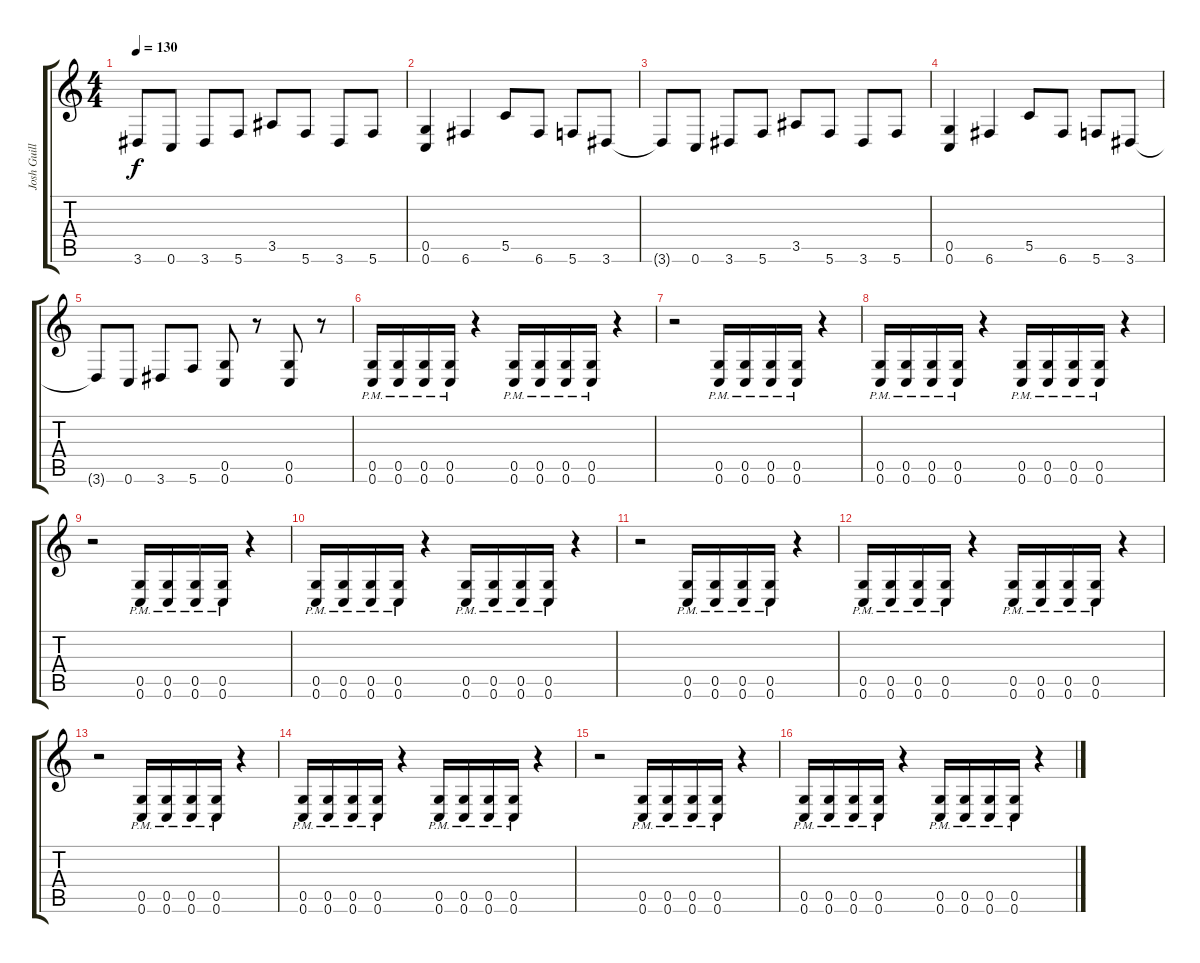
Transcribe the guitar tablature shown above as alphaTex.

\track ("Josh Guillaume" "Josh Guill") {instrument overdrivenguitar}
\staff {score tabs}
\tuning (D4 A3 F3 C3 G2 C2) {hide}
\ts (4 4)
\tempo 130
\clef g2
\ks c
3.6{t}.8{dy f} 0.6.8 3.6.8 5.6.8 3.5.8 5.6.8 3.6.8 5.6.8 |
(0.5 0.6).4 6.6.4 5.5.8 6.6.8 5.6.8 3.6.8 |
3.6{t}.8 0.6.8 3.6.8 5.6.8 3.5.8 5.6.8 3.6.8 5.6.8 |
(0.5 0.6).4 6.6.4 5.5.8 6.6.8 5.6.8 3.6.8 |
3.6{t}.8 0.6.8 3.6.8 5.6.8 (0.5 0.6).8 r.8 (0.5 0.6).8 r.8 |
(0.5{pm} 0.6{pm}).16 (0.5{pm} 0.6{pm}).16 (0.5{pm} 0.6{pm}).16 (0.5{pm} 0.6{pm}).16 r.4 (0.5{pm} 0.6{pm}).16 (0.5{pm} 0.6{pm}).16 (0.5{pm} 0.6{pm}).16 (0.5{pm} 0.6{pm}).16 r.4 |
r.2 (0.5{pm} 0.6{pm}).16 (0.5{pm} 0.6{pm}).16 (0.5{pm} 0.6{pm}).16 (0.5{pm} 0.6{pm}).16 r.4 |
(0.5{pm} 0.6{pm}).16 (0.5{pm} 0.6{pm}).16 (0.5{pm} 0.6{pm}).16 (0.5{pm} 0.6{pm}).16 r.4 (0.5{pm} 0.6{pm}).16 (0.5{pm} 0.6{pm}).16 (0.5{pm} 0.6{pm}).16 (0.5{pm} 0.6{pm}).16 r.4 |
r.2 (0.5{pm} 0.6{pm}).16 (0.5{pm} 0.6{pm}).16 (0.5{pm} 0.6{pm}).16 (0.5{pm} 0.6{pm}).16 r.4 |
(0.5{pm} 0.6{pm}).16 (0.5{pm} 0.6{pm}).16 (0.5{pm} 0.6{pm}).16 (0.5{pm} 0.6{pm}).16 r.4 (0.5{pm} 0.6{pm}).16 (0.5{pm} 0.6{pm}).16 (0.5{pm} 0.6{pm}).16 (0.5{pm} 0.6{pm}).16 r.4 |
r.2 (0.5{pm} 0.6{pm}).16 (0.5{pm} 0.6{pm}).16 (0.5{pm} 0.6{pm}).16 (0.5{pm} 0.6{pm}).16 r.4 |
(0.5{pm} 0.6{pm}).16 (0.5{pm} 0.6{pm}).16 (0.5{pm} 0.6{pm}).16 (0.5{pm} 0.6{pm}).16 r.4 (0.5{pm} 0.6{pm}).16 (0.5{pm} 0.6{pm}).16 (0.5{pm} 0.6{pm}).16 (0.5{pm} 0.6{pm}).16 r.4 |
r.2 (0.5{pm} 0.6{pm}).16 (0.5{pm} 0.6{pm}).16 (0.5{pm} 0.6{pm}).16 (0.5{pm} 0.6{pm}).16 r.4 |
(0.5{pm} 0.6{pm}).16 (0.5{pm} 0.6{pm}).16 (0.5{pm} 0.6{pm}).16 (0.5{pm} 0.6{pm}).16 r.4 (0.5{pm} 0.6{pm}).16 (0.5{pm} 0.6{pm}).16 (0.5{pm} 0.6{pm}).16 (0.5{pm} 0.6{pm}).16 r.4 |
r.2 (0.5{pm} 0.6{pm}).16 (0.5{pm} 0.6{pm}).16 (0.5{pm} 0.6{pm}).16 (0.5{pm} 0.6{pm}).16 r.4 |
(0.5{pm} 0.6{pm}).16 (0.5{pm} 0.6{pm}).16 (0.5{pm} 0.6{pm}).16 (0.5{pm} 0.6{pm}).16 r.4 (0.5{pm} 0.6{pm}).16 (0.5{pm} 0.6{pm}).16 (0.5{pm} 0.6{pm}).16 (0.5{pm} 0.6{pm}).16 r.4
